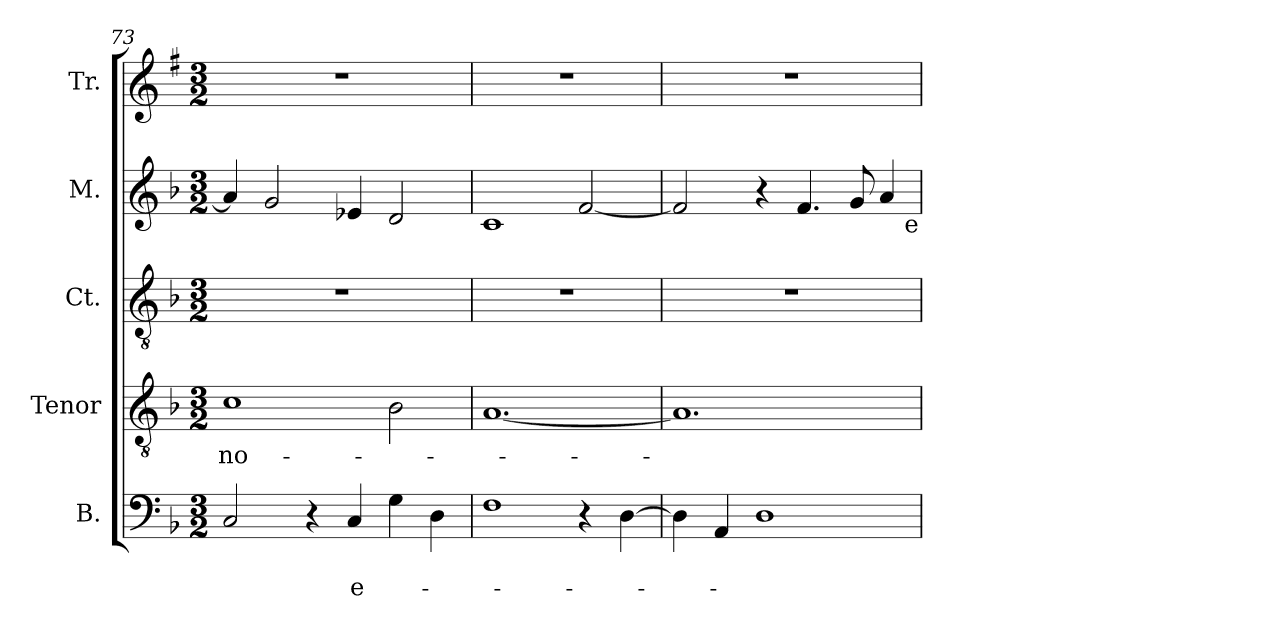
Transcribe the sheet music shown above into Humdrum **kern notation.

**kern	**text	**text	**kern	**text	**kern	**kern	**kern
*part5	*part5	*part5	*part4	*part4	*part3	*part2	*part1
*staff5	*staff5	*staff5	*staff4	*staff4	*staff3	*staff2	*staff1
*I"B.	*	*	*I"Tenor	*	*I"Ct.	*I"M.	*I"Tr.
*I'B.	*	*	*I'T.	*	*I'Ct.	*I'M.	*I'Tr.
*clefF4	*	*	*clefGv2	*	*clefGv2	*clefG2	*clefG2
*	*	*	*	*	*	*	*ITrd1c2
*k[b-]	*	*	*k[b-]	*	*k[b-]	*k[b-]	*k[b-]
*F:	*	*	*F:	*	*F:	*F:	*F:
*M3/2	*	*	*M3/2	*	*M3/2	*M3/2	*M3/2
=73	=73	=73	=73	=73	=73	=73	=73
!	!	!	!	!LO:LY:b	!	!	!
2C/	.	.	1c	no-	1.r	4a/]	1.r
.	.	.	.	.	.	2g/	.
4r	.	.	.	.	.	.	.
!	!	!LO:LY:b	!	!	!	!	!
4C/	.	e-	.	.	.	4e-/	.
4G\	.	.	2B-\	.	.	2d/	.
4D\	.	.	.	.	.	.	.
=74	=74	=74	=74	=74	=74	=74	=74
1F	.	.	[<1.A	.	1.r	1c	1.r
4r	.	.	.	.	.	[<2f/	.
[<4D\	.	.	.	.	.	.	.
!!LO:LB:g=z
=75	=75	=75	=75	=75	=75	=75	=75
4D\]	.	.	1.A]	.	1.r	2f/]	1.r
4AA/	.	.	.	.	.	.	.
1D	.	.	.	.	.	4r	.
.	.	.	.	.	.	4.f/	.
.	.	.	.	.	.	8g/	.
.	.	.	.	.	.	4a/	.
!	!	!	!	!	!	!LO:TX:b:t=e	!
=	=	=	=	=	=	=	=
*-	*-	*-	*-	*-	*-	*-	*-
